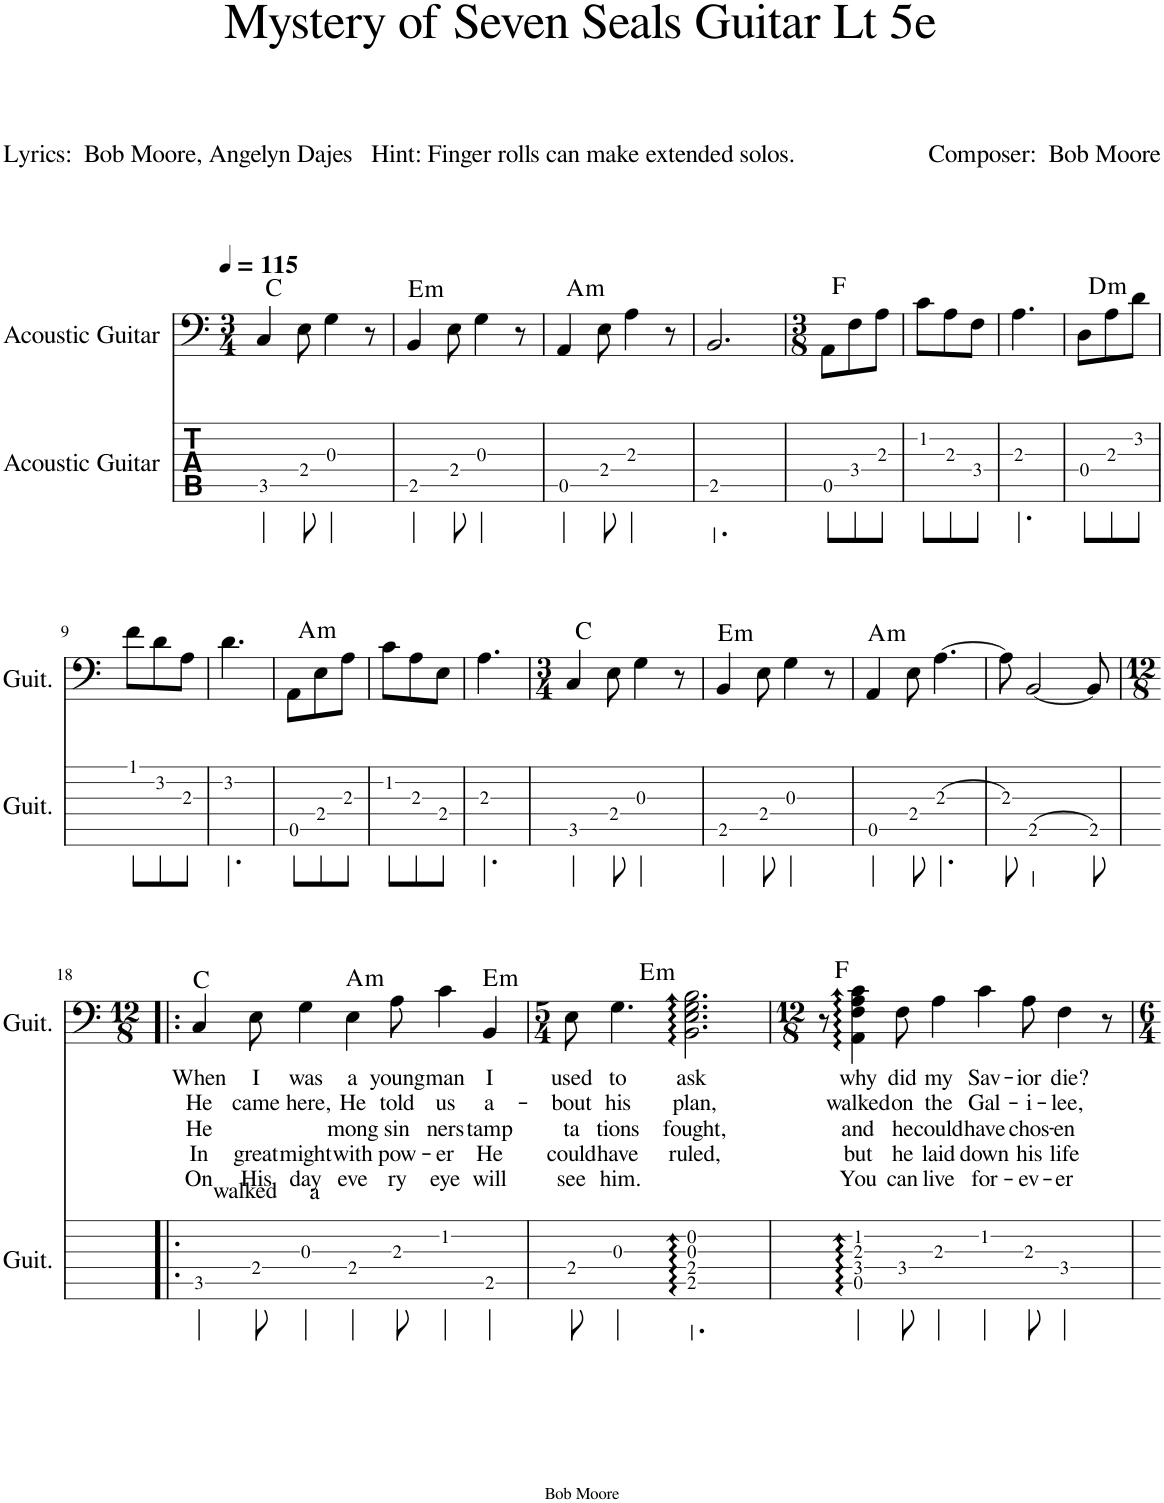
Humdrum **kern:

**kern	**kern	**text	**text	**text	**text	**text	**harte
*part2	*part1	*part1	*part1	*part1	*part1	*part1	*part1
*staff2	*staff1	*staff1	*staff1	*staff1	*staff1	*staff1	*
*I"Acoustic Guitar	*I"Acoustic Guitar	*	*	*	*	*	*
*I'Guit.	*I'Guit.	*	*	*	*	*	*
*stria6	*	*	*	*	*	*	*
*	*clefF4	*	*	*	*	*	*
*k[]	*k[]	*	*	*	*	*	*
*M3/4	*M3/4	*	*	*	*	*	*
*MM115	*MM115	*	*	*	*	*	*
=1	=1	=1	=1	=1	=1	=1	=1
4C\	4C/	.	.	.	.	.	C:maj
8E\	8E\	.	.	.	.	.	.
4G\	4G\	.	.	.	.	.	.
8r	8r	.	.	.	.	.	.
=2	=2	=2	=2	=2	=2	=2	=2
!	!	!	!	!	!	!	!LO:H:kt=m
4BB\	4BB/	.	.	.	.	.	E:min
8E\	8E\	.	.	.	.	.	.
4G\	4G\	.	.	.	.	.	.
8r	8r	.	.	.	.	.	.
=3	=3	=3	=3	=3	=3	=3	=3
!	!	!	!	!	!	!	!LO:H:kt=m
4AA\	4AA/	.	.	.	.	.	A:min
8E\	8E\	.	.	.	.	.	.
4A\	4A\	.	.	.	.	.	.
8r	8r	.	.	.	.	.	.
=4	=4	=4	=4	=4	=4	=4	=4
2.BB\	2.BB/	.	.	.	.	.	.
=5	=5	=5	=5	=5	=5	=5	=5
*M3/8	*M3/8	*	*	*	*	*	*
8AA\L	8AA\L	.	.	.	.	.	F:maj
8F\	8F\	.	.	.	.	.	.
8A\J	8A\J	.	.	.	.	.	.
=6	=6	=6	=6	=6	=6	=6	=6
8c\L	8c\L	.	.	.	.	.	.
8A\	8A\	.	.	.	.	.	.
8F\J	8F\J	.	.	.	.	.	.
=7	=7	=7	=7	=7	=7	=7	=7
4.A\	4.A\	.	.	.	.	.	.
=8	=8	=8	=8	=8	=8	=8	=8
!	!	!	!	!	!	!	!LO:H:kt=m
8D\L	8D\L	.	.	.	.	.	D:min
8A\	8A\	.	.	.	.	.	.
8d\J	8d\J	.	.	.	.	.	.
!!LO:LB:g=z
=9	=9	=9	=9	=9	=9	=9	=9
8f\L	8f\L	.	.	.	.	.	.
8d\	8d\	.	.	.	.	.	.
8A\J	8A\J	.	.	.	.	.	.
=10	=10	=10	=10	=10	=10	=10	=10
4.d\	4.d\	.	.	.	.	.	.
=11	=11	=11	=11	=11	=11	=11	=11
!	!	!	!	!	!	!	!LO:H:kt=m
8AA\L	8AA\L	.	.	.	.	.	A:min
8E\	8E\	.	.	.	.	.	.
8A\J	8A\J	.	.	.	.	.	.
=12	=12	=12	=12	=12	=12	=12	=12
8c\L	8c\L	.	.	.	.	.	.
8A\	8A\	.	.	.	.	.	.
8E\J	8E\J	.	.	.	.	.	.
=13	=13	=13	=13	=13	=13	=13	=13
4.A\	4.A\	.	.	.	.	.	.
=14	=14	=14	=14	=14	=14	=14	=14
*M3/4	*M3/4	*	*	*	*	*	*
4C\	4C/	.	.	.	.	.	C:maj
8E\	8E\	.	.	.	.	.	.
4G\	4G\	.	.	.	.	.	.
8r	8r	.	.	.	.	.	.
=15	=15	=15	=15	=15	=15	=15	=15
!	!	!	!	!	!	!	!LO:H:kt=m
4BB\	4BB/	.	.	.	.	.	E:min
8E\	8E\	.	.	.	.	.	.
4G\	4G\	.	.	.	.	.	.
8r	8r	.	.	.	.	.	.
=16	=16	=16	=16	=16	=16	=16	=16
!	!	!	!	!	!	!	!LO:H:kt=m
4AA\	4AA/	.	.	.	.	.	A:min
8E\	8E\	.	.	.	.	.	.
[4.A\	[4.A\	.	.	.	.	.	.
=17	=17	=17	=17	=17	=17	=17	=17
8A\]	8A\]	.	.	.	.	.	.
[2BB\	[2BB/	.	.	.	.	.	.
8BB\]	8BB/]	.	.	.	.	.	.
!!LO:LB:g=z
=18!|:	=18!|:	=18!|:	=18!|:	=18!|:	=18!|:	=18!|:	=18!|:
*M12/8	*M12/8	*	*	*	*	*	*
!	!	!LO:LY:b	!LO:LY:b	!LO:LY:b	!LO:LY:b	!LO:LY:b	!
4C\	4C/	When	He	He	In	On	C:maj
!	!	!LO:LY:b	!LO:LY:b	!LO:LY:b	!LO:LY:b	!LO:LY:b	!
8E\	8E\	I	came	walked	great	His	.
!	!	!LO:LY:b	!LO:LY:b	!LO:LY:b	!LO:LY:b	!LO:LY:b	!
4G\	4G\	was	here,	a	might	day	.
!	!	!LO:LY:b	!LO:LY:b	!LO:LY:b	!LO:LY:b	!LO:LY:b	!LO:H:kt=m
4E\	4E\	a	He	mong	with	eve	A:min
!	!	!LO:LY:b	!LO:LY:b	!LO:LY:b	!LO:LY:b	!LO:LY:b	!
8A\	8A\	young	told	sin	pow-	ry	.
!	!	!LO:LY:b	!LO:LY:b	!LO:LY:b	!LO:LY:b	!LO:LY:b	!
4c\	4c\	man	us	ners	-er	eye	.
!	!	!LO:LY:b	!LO:LY:b	!LO:LY:b	!LO:LY:b	!LO:LY:b	!LO:H:kt=m
4BB\	4BB/	I	a-	tamp	He	will	E:min
=19	=19	=19	=19	=19	=19	=19	=19
*M5/4	*M5/4	*	*	*	*	*	*
!	!	!LO:LY:b	!LO:LY:b	!LO:LY:b	!LO:LY:b	!LO:LY:b	!
8E\	8E\	used	-bout	ta	could	see	.
!	!	!LO:LY:b	!LO:LY:b	!LO:LY:b	!LO:LY:b	!LO:LY:b	!
4G\	4.G\	to	his	tions	have	him.	.
8r	.	.	.	.	.	.	.
!	!	!LO:LY:b	!LO:LY:b	!LO:LY:b	!LO:LY:b	!	!LO:H:kt=m
2.BB\ 2.E\ 2.G\ 2.B\	2.BB\ 2.E\ 2.G\ 2.B\	ask	plan,	fought,	ruled,	.	E:min
=20	=20	=20	=20	=20	=20	=20	=20
*M12/8	*M12/8	*	*	*	*	*	*
8r	8r	.	.	.	.	.	.
!	!	!LO:LY:b	!LO:LY:b	!LO:LY:b	!LO:LY:b	!LO:LY:b	!
4AA\ 4F\ 4A\ 4c\	4AA\ 4F\ 4A\ 4c\	why	walked	and	but	You	F:maj
!	!	!LO:LY:b	!LO:LY:b	!LO:LY:b	!LO:LY:b	!LO:LY:b	!
8F\	8F\	did	on	he	he	can	.
!	!	!LO:LY:b	!LO:LY:b	!LO:LY:b	!LO:LY:b	!LO:LY:b	!
4A\	4A\	my	the	could	laid	live	.
!	!	!LO:LY:b	!LO:LY:b	!LO:LY:b	!LO:LY:b	!LO:LY:b	!
4c\	4c\	Sav-	Gal-	have	down	for-	.
!	!	!LO:LY:b	!LO:LY:b	!LO:LY:b	!LO:LY:b	!LO:LY:b	!
8A\	8A\	-ior	-i-	chos-	his	-ev-	.
!	!	!LO:LY:b	!LO:LY:b	!LO:LY:b	!LO:LY:b	!LO:LY:b	!
4F\	4F\	die?	-lee,	-en	life	-er	.
8r	8r	.	.	.	.	.	.
=	=	=	=	=	=	=	=
*-	*-	*-	*-	*-	*-	*-	*-
